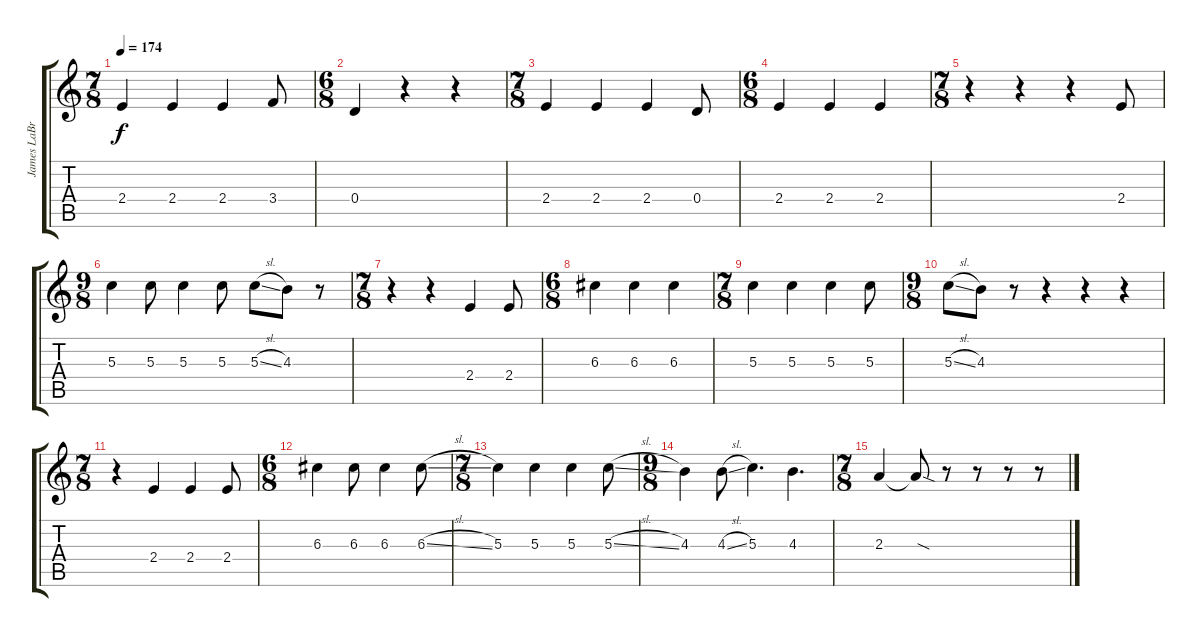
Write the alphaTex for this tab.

\track ("James LaBrie" "James LaBr") {instrument choiraahs}
\staff {score tabs}
\tuning (E5 B4 G4 D4 A3 E3) {hide}
\ts (7 8)
\tempo 174
\clef g2
\ks c
2.4.4{dy f} 2.4.4 2.4.4 3.4.8 |
\ts (6 8)
0.4.4 r.4 r.4 |
\ts (7 8)
2.4.4 2.4.4 2.4.4 0.4.8 |
\ts (6 8)
2.4.4 2.4.4 2.4.4 |
\ts (7 8)
r.4 r.4 r.4 2.4.8 |
\ts (9 8)
5.3.4 5.3.8 5.3.4 5.3.8 5.3{sl}.8 4.3.8 r.8 |
\ts (7 8)
r.4 r.4 2.4.4 2.4.8 |
\ts (6 8)
6.3.4 6.3.4 6.3.4 |
\ts (7 8)
5.3.4 5.3.4 5.3.4 5.3.8 |
\ts (9 8)
5.3{sl}.8 4.3.8 r.8 r.4 r.4 r.4 |
\ts (7 8)
r.4 2.4.4 2.4.4 2.4.8 |
\ts (6 8)
6.3.4 6.3.8 6.3.4 6.3{sl}.8 |
\ts (7 8)
5.3.4 5.3.4 5.3.4 5.3{sl}.8 |
\ts (9 8)
4.3.4 4.3{sl}.8 5.3.4{d} 4.3.4{d} |
\ts (7 8)
2.3.4 2.3{sod t}.8 r.8 r.8 r.8 r.8
